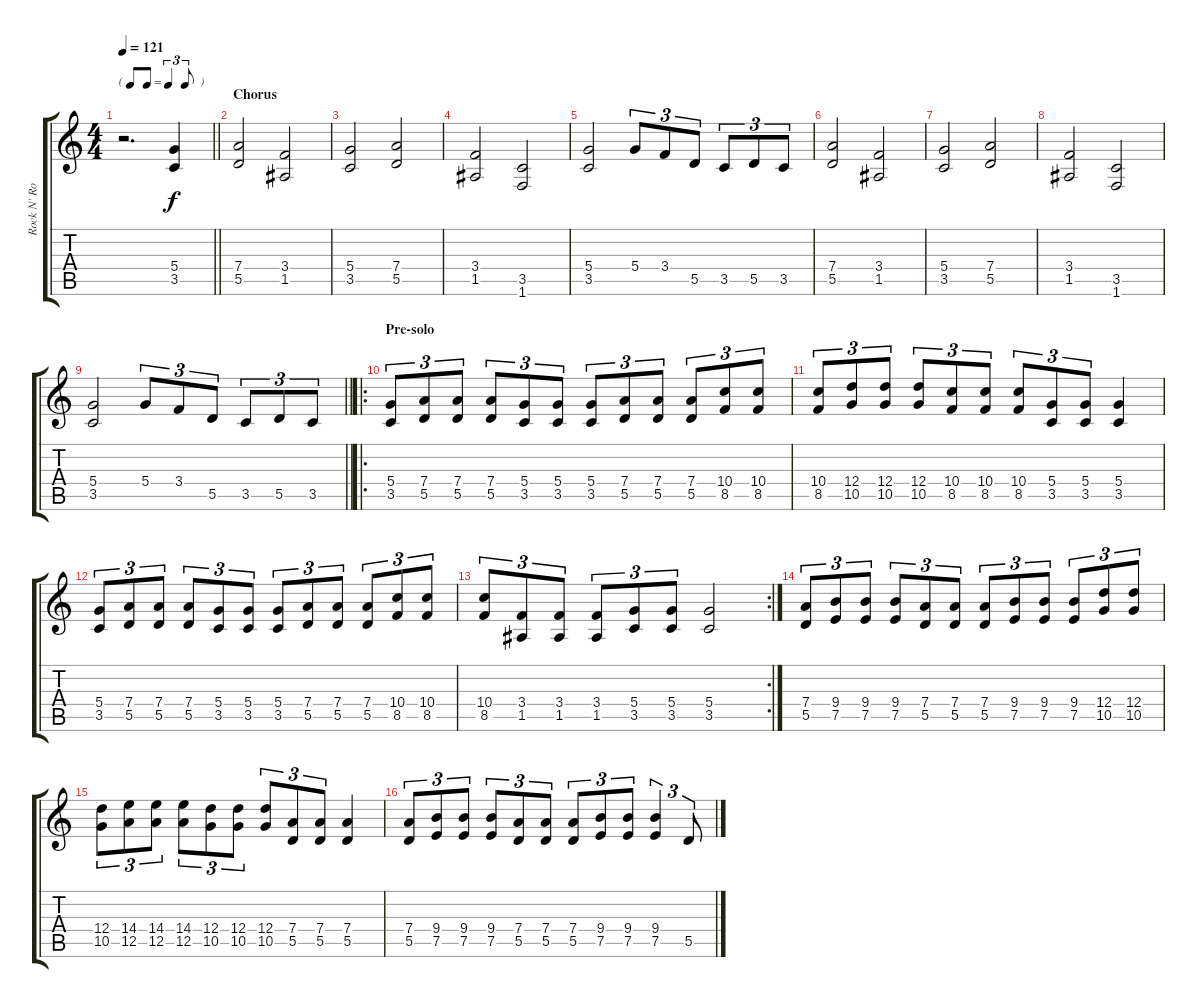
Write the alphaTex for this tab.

\track ("Rock N' Rolf" "Rock N' Ro") {instrument distortionguitar}
\staff {score tabs}
\tuning (E4 B3 G3 D3 A2 E2) {hide}
\ts (4 4)
\tf triplet8th
\tempo 121
\clef g2
\barLineRight lightlight
\ks c
r.2{d dy f} (5.4 3.5).4 |
\section ("" "Chorus")
(7.4 5.5).2 (3.4 1.5).2 |
(5.4 3.5).2 (7.4 5.5).2 |
(3.4 1.5).2 (3.5 1.6).2 |
(5.4 3.5).2 5.4.8{tu (3 2)} 3.4.8{tu (3 2)} 5.5.8{tu (3 2)} 3.5.8{tu (3 2)} 5.5.8{tu (3 2)} 3.5.8{tu (3 2)} |
(7.4 5.5).2 (3.4 1.5).2 |
(5.4 3.5).2 (7.4 5.5).2 |
(3.4 1.5).2 (3.5 1.6).2 |
\barLineRight lightlight
(5.4 3.5).2 5.4.8{tu (3 2)} 3.4.8{tu (3 2)} 5.5.8{tu (3 2)} 3.5.8{tu (3 2)} 5.5.8{tu (3 2)} 3.5.8{tu (3 2)} |
\ro
\section ("" "Pre-solo")
(5.4 3.5).8{tu (3 2)} (7.4 5.5).8{tu (3 2)} (7.4 5.5).8{tu (3 2)} (7.4 5.5).8{tu (3 2)} (5.4 3.5).8{tu (3 2)} (5.4 3.5).8{tu (3 2)} (5.4 3.5).8{tu (3 2)} (7.4 5.5).8{tu (3 2)} (7.4 5.5).8{tu (3 2)} (7.4 5.5).8{tu (3 2)} (10.4 8.5).8{tu (3 2)} (10.4 8.5).8{tu (3 2)} |
(10.4 8.5).8{tu (3 2)} (12.4 10.5).8{tu (3 2)} (12.4 10.5).8{tu (3 2)} (12.4 10.5).8{tu (3 2)} (10.4 8.5).8{tu (3 2)} (10.4 8.5).8{tu (3 2)} (10.4 8.5).8{tu (3 2)} (5.4 3.5).8{tu (3 2)} (5.4 3.5).8{tu (3 2)} (5.4 3.5).4 |
(5.4 3.5).8{tu (3 2)} (7.4 5.5).8{tu (3 2)} (7.4 5.5).8{tu (3 2)} (7.4 5.5).8{tu (3 2)} (5.4 3.5).8{tu (3 2)} (5.4 3.5).8{tu (3 2)} (5.4 3.5).8{tu (3 2)} (7.4 5.5).8{tu (3 2)} (7.4 5.5).8{tu (3 2)} (7.4 5.5).8{tu (3 2)} (10.4 8.5).8{tu (3 2)} (10.4 8.5).8{tu (3 2)} |
\rc 2
(10.4 8.5).8{tu (3 2)} (3.4 1.5).8{tu (3 2)} (3.4 1.5).8{tu (3 2)} (3.4 1.5).8{tu (3 2)} (5.4 3.5).8{tu (3 2)} (5.4 3.5).8{tu (3 2)} (5.4 3.5).2 |
(7.4 5.5).8{tu (3 2)} (9.4 7.5).8{tu (3 2)} (9.4 7.5).8{tu (3 2)} (9.4 7.5).8{tu (3 2)} (7.4 5.5).8{tu (3 2)} (7.4 5.5).8{tu (3 2)} (7.4 5.5).8{tu (3 2)} (9.4 7.5).8{tu (3 2)} (9.4 7.5).8{tu (3 2)} (9.4 7.5).8{tu (3 2)} (12.4 10.5).8{tu (3 2)} (12.4 10.5).8{tu (3 2)} |
(12.4 10.5).8{tu (3 2)} (14.4 12.5).8{tu (3 2)} (14.4 12.5).8{tu (3 2)} (14.4 12.5).8{tu (3 2)} (12.4 10.5).8{tu (3 2)} (12.4 10.5).8{tu (3 2)} (12.4 10.5).8{tu (3 2)} (7.4 5.5).8{tu (3 2)} (7.4 5.5).8{tu (3 2)} (7.4 5.5).4 |
(7.4 5.5).8{tu (3 2)} (9.4 7.5).8{tu (3 2)} (9.4 7.5).8{tu (3 2)} (9.4 7.5).8{tu (3 2)} (7.4 5.5).8{tu (3 2)} (7.4 5.5).8{tu (3 2)} (7.4 5.5).8{tu (3 2)} (9.4 7.5).8{tu (3 2)} (9.4 7.5).8{tu (3 2)} (9.4 7.5).4{tu (3 2)} 5.5.8{tu (3 2)}
